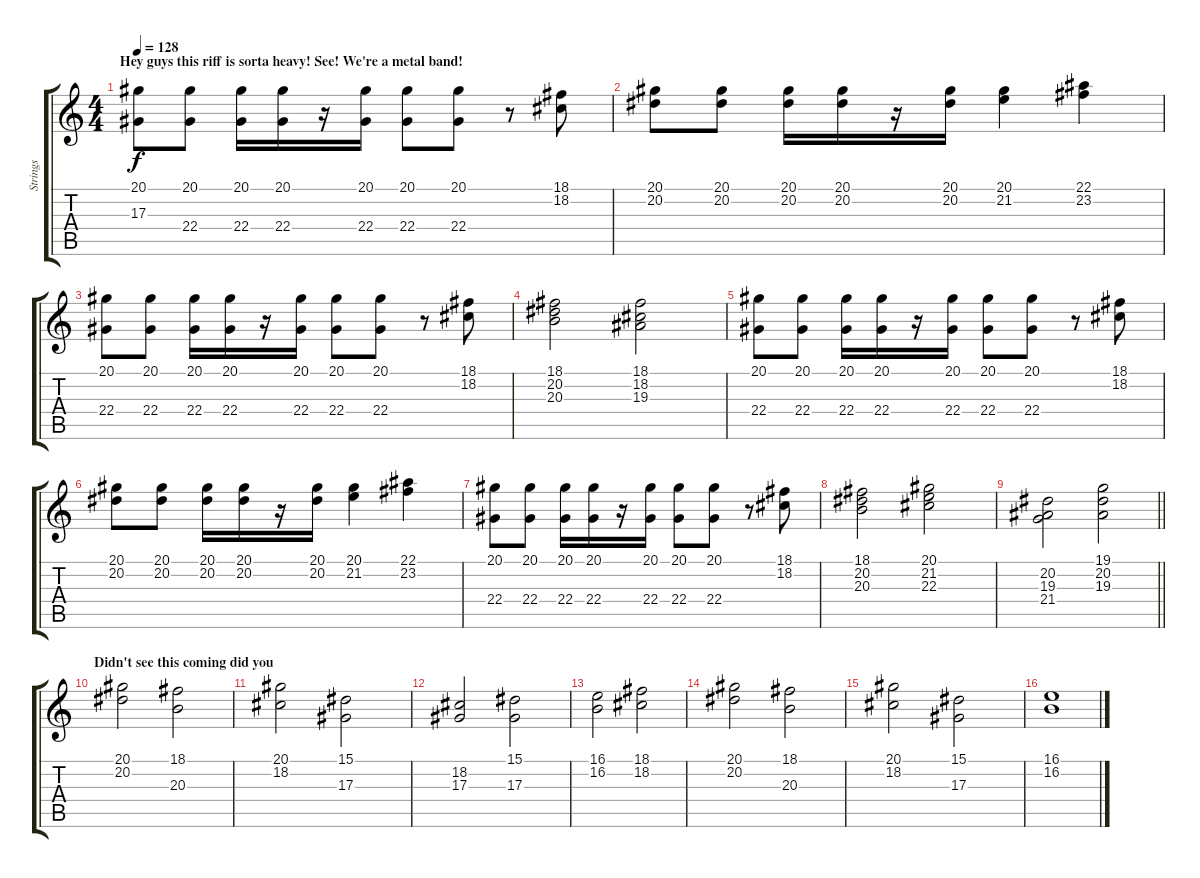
\track ("Strings" "Strings") {instrument stringensemble1}
\staff {score tabs}
\tuning (C4 G3 Eb3 Bb2 F2 C2) {hide}
\ts (4 4)
\section ("" "Hey guys this riff is sorta heavy! See! We're a metal band!")
\tempo 128
\clef g2
\ks c
(20.1 17.3).8{dy f} (20.1 22.4).8 (20.1 22.4).16 (20.1 22.4).16 r.16 (20.1 22.4).16 (20.1 22.4).8 (20.1 22.4).8 r.8 (18.1 18.2).8 |
(20.1 20.2).8 (20.1 20.2).8 (20.1 20.2).16 (20.1 20.2).16 r.16 (20.1 20.2).16 (20.1 21.2).4 (22.1 23.2).4 |
(20.1 22.4).8 (20.1 22.4).8 (20.1 22.4).16 (20.1 22.4).16 r.16 (20.1 22.4).16 (20.1 22.4).8 (20.1 22.4).8 r.8 (18.1 18.2).8 |
(18.1 20.2 20.3).2 (18.1 18.2 19.3).2 |
(20.1 22.4).8 (20.1 22.4).8 (20.1 22.4).16 (20.1 22.4).16 r.16 (20.1 22.4).16 (20.1 22.4).8 (20.1 22.4).8 r.8 (18.1 18.2).8 |
(20.1 20.2).8 (20.1 20.2).8 (20.1 20.2).16 (20.1 20.2).16 r.16 (20.1 20.2).16 (20.1 21.2).4 (22.1 23.2).4 |
(20.1 22.4).8 (20.1 22.4).8 (20.1 22.4).16 (20.1 22.4).16 r.16 (20.1 22.4).16 (20.1 22.4).8 (20.1 22.4).8 r.8 (18.1 18.2).8 |
(18.1 20.2 20.3).2 (20.1 21.2 22.3).2 |
\barLineRight lightlight
(20.2 19.3 21.4).2 (19.1 20.2 19.3).2 |
\section ("" "Didn't see this coming did you")
(20.1 20.2).2 (18.1 20.3).2 |
(20.1 18.2).2 (15.1 17.3).2 |
(18.2 17.3).2 (15.1 17.3).2 |
(16.1 16.2).2 (18.1 18.2).2 |
(20.1 20.2).2 (18.1 20.3).2 |
(20.1 18.2).2 (15.1 17.3).2 |
(16.1 16.2).1
